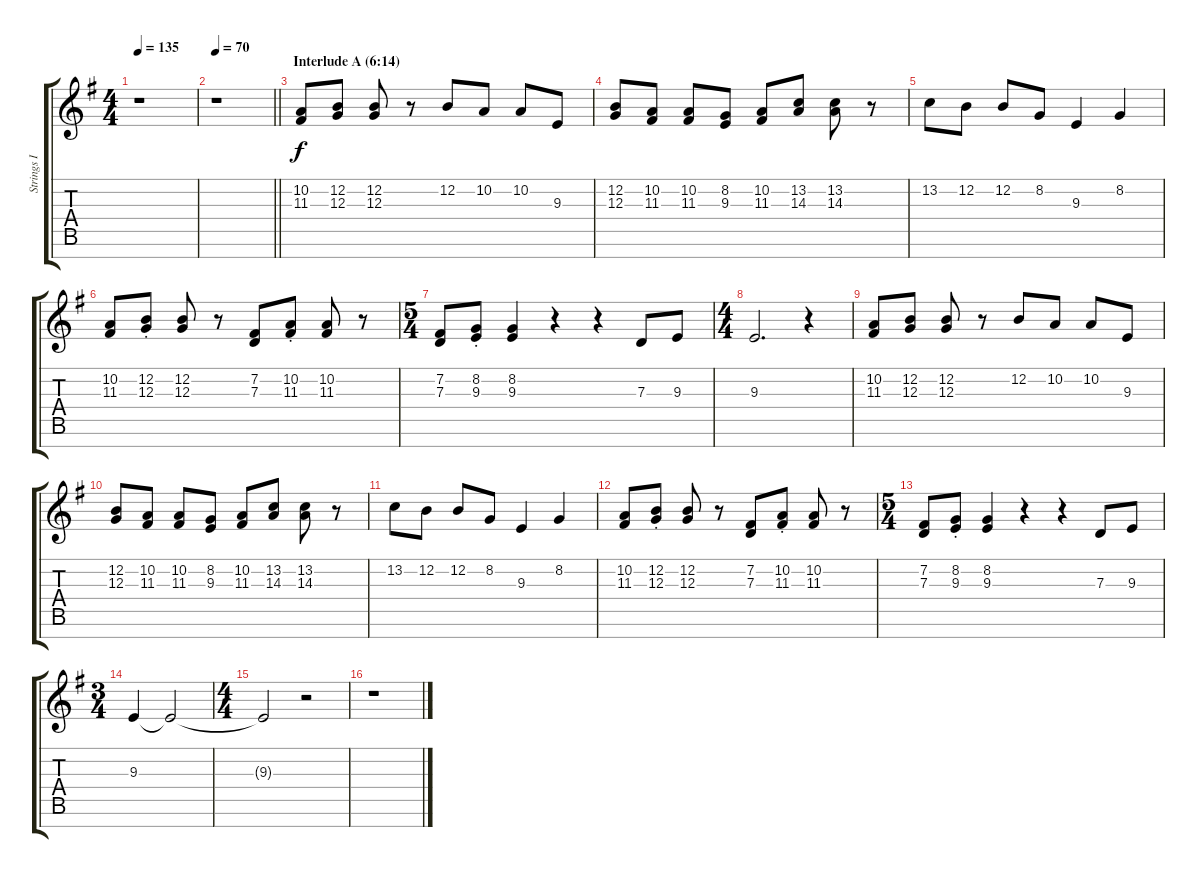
\track ("Strings I" "Strings I") {instrument stringensemble1}
\staff {score tabs}
\tuning (E4 B3 G3 D3 A2 E2 B1) {hide}
\ts (4 4)
\tempo 135
\clef g2
\ks eminor
r.1{dy mf} |
\tempo 70
\barLineRight lightlight
r.1 |
\section ("" "Interlude A (6:14)")
(10.2 11.3).8{dy f} (12.2 12.3).8 (12.2 12.3).8 r.8 12.2.8 10.2.8 10.2.8 9.3.8 |
(12.2 12.3).8 (10.2 11.3).8 (10.2 11.3).8 (8.2 9.3).8 (10.2 11.3).8 (13.2 14.3).8 (13.2 14.3).8 r.8 |
13.2.8 12.2.8 12.2.8 8.2.8 9.3.4 8.2.4 |
(10.2 11.3).8 (12.2{st} 12.3{st}).8 (12.2 12.3).8 r.8 (7.2 7.3).8 (10.2{st} 11.3{st}).8 (10.2 11.3).8 r.8 |
\ts (5 4)
(7.2 7.3).8 (8.2{st} 9.3{st}).8 (8.2 9.3).4 r.4 r.4 7.3.8 9.3.8 |
\ts (4 4)
9.3.2{d} r.4 |
(10.2 11.3).8 (12.2 12.3).8 (12.2 12.3).8 r.8 12.2.8 10.2.8 10.2.8 9.3.8 |
(12.2 12.3).8 (10.2 11.3).8 (10.2 11.3).8 (8.2 9.3).8 (10.2 11.3).8 (13.2 14.3).8 (13.2 14.3).8 r.8 |
13.2.8 12.2.8 12.2.8 8.2.8 9.3.4 8.2.4 |
(10.2 11.3).8 (12.2{st} 12.3{st}).8 (12.2 12.3).8 r.8 (7.2 7.3).8 (10.2{st} 11.3{st}).8 (10.2 11.3).8 r.8 |
\ts (5 4)
(7.2 7.3).8 (8.2{st} 9.3{st}).8 (8.2 9.3).4 r.4 r.4 7.3.8 9.3.8 |
\ts (3 4)
9.3.4 9.3{t}.2{volume 0} |
\ts (4 4)
9.3{t}.2 r.2 |
r.1
